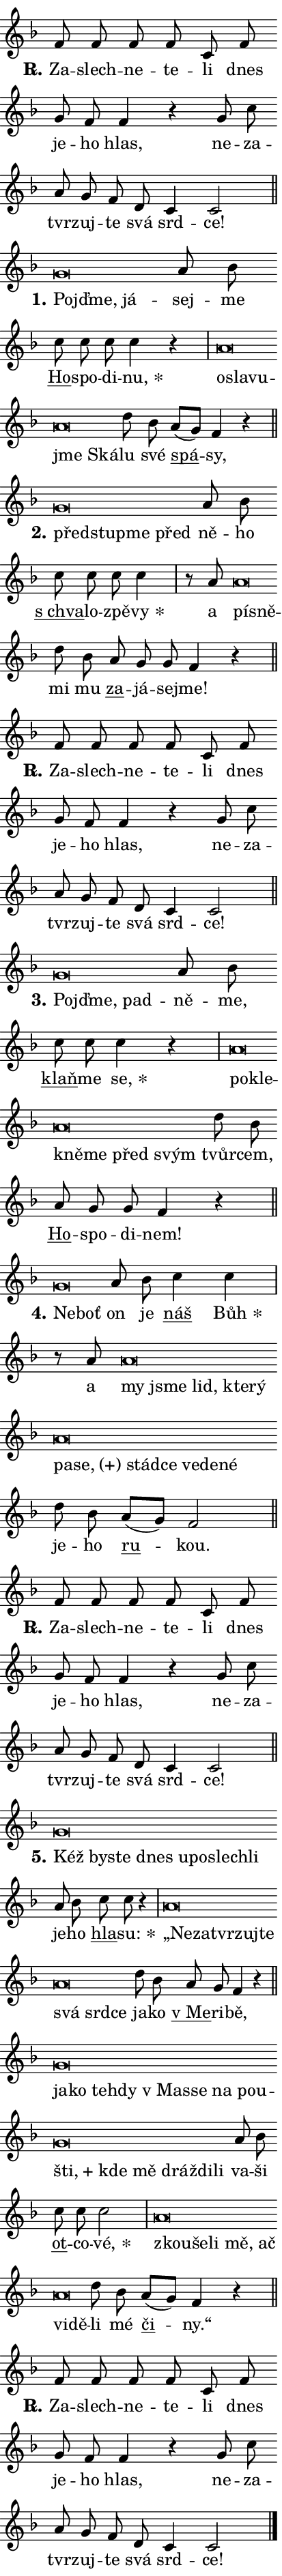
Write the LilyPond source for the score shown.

\version "2.24.0"
\header { tagline = "" }
\paper {
  indent = 0\cm
  top-margin = 0\cm
  right-margin = 0.13\cm % to fit lyric hyphens
  bottom-margin = 0\cm
  left-margin = 0\cm
  paper-width = 7\cm
  page-breaking = #ly:one-page-breaking
  system-system-spacing.basic-distance = #11
  score-system-spacing.basic-distance = #11
  ragged-last = ##f
}


%% Author: Thomas Morley
%% https://lists.gnu.org/archive/html/lilypond-user/2020-05/msg00002.html
#(define (line-position grob)
"Returns position of @var[grob} in current system:
   @code{'start}, if at first time-step
   @code{'end}, if at last time-step
   @code{'middle} otherwise
"
  (let* ((col (ly:item-get-column grob))
         (ln (ly:grob-object col 'left-neighbor))
         (rn (ly:grob-object col 'right-neighbor))
         (col-to-check-left (if (ly:grob? ln) ln col))
         (col-to-check-right (if (ly:grob? rn) rn col))
         (break-dir-left
           (and
             (ly:grob-property col-to-check-left 'non-musical #f)
             (ly:item-break-dir col-to-check-left)))
         (break-dir-right
           (and
             (ly:grob-property col-to-check-right 'non-musical #f)
             (ly:item-break-dir col-to-check-right))))
        (cond ((eqv? 1 break-dir-left) 'start)
              ((eqv? -1 break-dir-right) 'end)
              (else 'middle))))

#(define (tranparent-at-line-position vctor)
  (lambda (grob)
  "Relying on @code{line-position} select the relevant enry from @var{vctor}.
Used to determine transparency,"
    (case (line-position grob)
      ((end) (not (vector-ref vctor 0)))
      ((middle) (not (vector-ref vctor 1)))
      ((start) (not (vector-ref vctor 2))))))

noteHeadBreakVisibility =
#(define-music-function (break-visibility)(vector?)
"Makes @code{NoteHead}s transparent relying on @var{break-visibility}"
#{
  \override NoteHead.transparent =
    #(tranparent-at-line-position break-visibility)
#})

#(define delete-ledgers-for-transparent-note-heads
  (lambda (grob)
    "Reads whether a @code{NoteHead} is transparent.
If so this @code{NoteHead} is removed from @code{'note-heads} from
@var{grob}, which is supposed to be @code{LedgerLineSpanner}.
As a result ledgers are not printed for this @code{NoteHead}"
    (let* ((nhds-array (ly:grob-object grob 'note-heads))
           (nhds-list
             (if (ly:grob-array? nhds-array)
                 (ly:grob-array->list nhds-array)
                 '()))
           ;; Relies on the transparent-property being done before
           ;; Staff.LedgerLineSpanner.after-line-breaking is executed.
           ;; This is fragile ...
           (to-keep
             (remove
               (lambda (nhd)
                 (ly:grob-property nhd 'transparent #f))
               nhds-list)))
      ;; TODO find a better method to iterate over grob-arrays, similiar
      ;; to filter/remove etc for lists
      ;; For now rebuilt from scratch
      (set! (ly:grob-object grob 'note-heads)  '())
      (for-each
        (lambda (nhd)
          (ly:pointer-group-interface::add-grob grob 'note-heads nhd))
        to-keep))))

squashNotes = {
  \override NoteHead.X-extent = #'(-0.2 . 0.2)
  \override NoteHead.Y-extent = #'(-0.75 . 0)
  \override NoteHead.stencil =
    #(lambda (grob)
       (let ((pos (ly:grob-property grob 'staff-position)))
         (begin
           (if (< pos -7) (display "ERROR: Lower brevis then expected\n") (display "OK: Expected brevis position\n"))
           (if (<= pos -6) ly:text-interface::print ly:note-head::print))))
}
unSquashNotes = {
  \revert NoteHead.X-extent
  \revert NoteHead.Y-extent
  \revert NoteHead.stencil
}

hideNotes = \noteHeadBreakVisibility #begin-of-line-visible
unHideNotes = \noteHeadBreakVisibility #all-visible

% work-around for resetting accidentals
% https://lilypond.org/doc/v2.23/Documentation/notation/displaying-rhythms#unmetered-music
cadenzaMeasure = {
  \cadenzaOff
  \partial 1024 s1024
  \cadenzaOn
}

#(define-markup-command (accent layout props text) (markup?)
  "Underline accented syllable"
  (interpret-markup layout props
    #{\markup \override #'(offset . 4.3) \underline { #text }#}))

responsum = \markup \concat {
  "R" \hspace #-1.05 \path #0.1 #'((moveto 0 0.07) (lineto 0.9 0.8)) \hspace #0.05 "."
}

spaceSize = #0.6828661417322834 % exact space size for TeX Gyre Schola

\layout {
  \context {
    \Staff
    \remove "Time_signature_engraver"
    \override LedgerLineSpanner.after-line-breaking = #delete-ledgers-for-transparent-note-heads
  }
  \context {
    \Lyrics {
      \override LyricSpace.minimum-distance = \spaceSize
      \override LyricText.font-name = #"TeX Gyre Schola"
      \override LyricText.font-size = 1
      \override StanzaNumber.font-name = #"TeX Gyre Schola Bold"
      \override StanzaNumber.font-size = 1
    }
  }
  \context {
    \Score 
    \override NoteHead.text =
      #(lambda (grob) 
        (let ((pos (ly:grob-property grob 'staff-position)))
          #{\markup {
            \combine
              \halign #-0.55 \raise #(if (= pos -6) 0 0.5) \override #'(thickness . 2) \draw-line #'(3.2 . 0)
              \musicglyph "noteheads.sM1"
          }#}))
  }
}

% magnetic-lyrics.ily
%
%   written by
%     Jean Abou Samra <jean@abou-samra.fr>
%     Werner Lemberg <wl@gnu.org>
%
%   adapted by
%     Jiri Hon <jiri.hon@gmail.com>
%
% Version 2022-Apr-15

% https://www.mail-archive.com/lilypond-user@gnu.org/msg149350.html

#(define (Left_hyphen_pointer_engraver context)
   "Collect syllable-hyphen-syllable occurrences in lyrics and store
them in properties.  This engraver only looks to the left.  For
example, if the lyrics input is @code{foo -- bar}, it does the
following.

@itemize @bullet
@item
Set the @code{text} property of the @code{LyricHyphen} grob between
@q{foo} and @q{bar} to @code{foo}.

@item
Set the @code{left-hyphen} property of the @code{LyricText} grob with
text @q{foo} to the @code{LyricHyphen} grob between @q{foo} and
@q{bar}.
@end itemize

Use this auxiliary engraver in combination with the
@code{lyric-@/text::@/apply-@/magnetic-@/offset!} hook."
   (let ((hyphen #f)
         (text #f))
     (make-engraver
      (acknowledgers
       ((lyric-syllable-interface engraver grob source-engraver)
        (set! text grob)))
      (end-acknowledgers
       ((lyric-hyphen-interface engraver grob source-engraver)
        ;(when (not (grob::has-interface grob 'lyric-space-interface))
          (set! hyphen grob)));)
      ((stop-translation-timestep engraver)
       (when (and text hyphen)
         (ly:grob-set-object! text 'left-hyphen hyphen))
       (set! text #f)
       (set! hyphen #f)))))

#(define (lyric-text::apply-magnetic-offset! grob)
   "If the space between two syllables is less than the value in
property @code{LyricText@/.details@/.squash-threshold}, move the right
syllable to the left so that it gets concatenated with the left
syllable.

Use this function as a hook for
@code{LyricText@/.after-@/line-@/breaking} if the
@code{Left_@/hyphen_@/pointer_@/engraver} is active."
   (let ((hyphen (ly:grob-object grob 'left-hyphen #f)))
     (when hyphen
       (let ((left-text (ly:spanner-bound hyphen LEFT)))
         (when (grob::has-interface left-text 'lyric-syllable-interface)
           (let* ((common (ly:grob-common-refpoint grob left-text X))
                  (this-x-ext (ly:grob-extent grob common X))
                  (left-x-ext
                   (begin
                     ;; Trigger magnetism for left-text.
                     (ly:grob-property left-text 'after-line-breaking)
                     (ly:grob-extent left-text common X)))
                  ;; `delta` is the gap width between two syllables.
                  (delta (- (interval-start this-x-ext)
                            (interval-end left-x-ext)))
                  (details (ly:grob-property grob 'details))
                  (threshold (assoc-get 'squash-threshold details 0.2)))
             (when (< delta threshold)
               (let* (;; We have to manipulate the input text so that
                      ;; ligatures crossing syllable boundaries are not
                      ;; disabled.  For languages based on the Latin
                      ;; script this is essentially a beautification.
                      ;; However, for non-Western scripts it can be a
                      ;; necessity.
                      (lt (ly:grob-property left-text 'text))
                      (rt (ly:grob-property grob 'text))
                      (is-space (grob::has-interface hyphen 'lyric-space-interface))
                      (space (if is-space " " ""))
                      (extra-delta (if is-space spaceSize 0))
                      ;; Append new syllable.
                      (ltrt-space (if (and (string? lt) (string? rt))
                                (string-append lt space rt)
                                (make-concat-markup (list lt space rt))))
                      ;; Right-align `ltrt` to the right side.
                      (ltrt-space-markup (grob-interpret-markup
                               grob
                               (make-translate-markup
                                (cons (interval-length this-x-ext) 0)
                                (make-right-align-markup ltrt-space)))))
                 (begin
                   ;; Don't print `left-text`.
                   (ly:grob-set-property! left-text 'stencil #f)
                   ;; Set text and stencil (which holds all collected
                   ;; syllables so far) and shift it to the left.
                   (ly:grob-set-property! grob 'text ltrt-space)
                   (ly:grob-set-property! grob 'stencil ltrt-space-markup)
                   (ly:grob-translate-axis! grob (- (- delta extra-delta)) X))))))))))


#(define (lyric-hyphen::displace-bounds-first grob)
   ;; Make very sure this callback isn't triggered too early.
   (let ((left (ly:spanner-bound grob LEFT))
         (right (ly:spanner-bound grob RIGHT)))
     (ly:grob-property left 'after-line-breaking)
     (ly:grob-property right 'after-line-breaking)
     (ly:lyric-hyphen::print grob)))

squashThreshold = #0.4

\layout {
  \context {
    \Lyrics
    \consists #Left_hyphen_pointer_engraver
    \override LyricText.after-line-breaking =
      #lyric-text::apply-magnetic-offset!
    \override LyricHyphen.stencil = #lyric-hyphen::displace-bounds-first
    \override LyricText.details.squash-threshold = \squashThreshold
    \override LyricHyphen.minimum-distance = 0
    \override LyricHyphen.minimum-length = \squashThreshold
  }
}

squashText = \override LyricText.details.squash-threshold = 9999
unSquashText = \override LyricText.details.squash-threshold = \squashThreshold

leftText = \override LyricText.self-alignment-X = #LEFT
unLeftText = \revert LyricText.self-alignment-X

starOffset = #(lambda (grob) 
                (let ((x_offset (ly:self-alignment-interface::aligned-on-x-parent grob)))
                  (if (= x_offset 0) 0 (+ x_offset 1.2))))

star = #(define-music-function (syllable)(string?)
"Append star separator at the end of a syllable"
#{
  \once \override LyricText.X-offset = #starOffset
  \lyricmode { \markup {
    #syllable
    \override #'((font-name . "TeX Gyre Schola Bold")) \hspace #0.2 \lower #0.65 \larger "*"
  } }
#})

starAccent = #(define-music-function (syllable)(string?)
"Append star separator at the end of a syllable and make accent"
#{
  \once \override LyricText.X-offset = #starOffset
  \lyricmode { \markup {
    \accent #syllable
    \override #'((font-name . "TeX Gyre Schola Bold")) \hspace #0.2 \lower #0.65 \larger "*"
  } }
#})

breath = #(define-music-function (syllable)(string?)
"Append breathing indicator at the end of a syllable"
#{
  \lyricmode { \markup { #syllable "+" } }
#})

optionalBreath = #(define-music-function (syllable)(string?)
"Append optional breathing indicator at the end of a syllable"
#{
  \lyricmode { \markup { #syllable "(+)" } }
#})


\score {
    <<
        \new Voice = "melody" { \cadenzaOn \key f \major \relative { f'8 f f f \bar "" c f \bar "" g f f4 r \bar "" g8 c \bar "" a g \bar "" f d \bar "" c4 c2 \cadenzaMeasure \bar "||" \break } }
        \new Lyrics \lyricsto "melody" { \lyricmode { \set stanza = \responsum
Za -- slech -- ne -- te -- li dnes je -- ho hlas, ne -- za -- tvr -- zuj -- te svá srd -- ce! } }
    >>
    \layout {}
}

\score {
    <<
        \new Voice = "melody" { \cadenzaOn \key f \major \relative { \squashNotes g'\breve*1/16 \hideNotes \breve*1/16 \breve*1/16 \bar "" \unHideNotes \unSquashNotes a8 bes \bar "" c c c c4 r \cadenzaMeasure \bar "|" \squashNotes a\breve*1/16 \hideNotes \breve*1/16 \bar "" \breve*1/16 \bar "" \breve*1/16 \breve*1/16 \bar "" \unHideNotes \unSquashNotes d8 bes \bar "" a[( g)] f4 r \cadenzaMeasure \bar "||" \break } }
        \new Lyrics \lyricsto "melody" { \lyricmode { \set stanza = "1."
\leftText Pojď -- \squashText me, já -- \unLeftText \unSquashText sej -- me \markup \accent Ho -- spo -- di -- \star nu, \leftText o -- \squashText sla -- vu -- jme Ská -- \unLeftText \unSquashText lu své \markup \accent spá -- sy, } }
    >>
    \layout {}
}

\score {
    <<
        \new Voice = "melody" { \cadenzaOn \key f \major \relative { \squashNotes g'\breve*1/16 \hideNotes \breve*1/16 \bar "" \breve*1/16 \breve*1/16 \bar "" \unHideNotes \unSquashNotes a8 bes \bar "" c c c c4 \cadenzaMeasure \bar "|" r8 a \squashNotes a\breve*1/16 \hideNotes \breve*1/16 \bar "" \unHideNotes \unSquashNotes d8 bes \bar "" a g g f4 r \cadenzaMeasure \bar "||" \break } }
        \new Lyrics \lyricsto "melody" { \lyricmode { \set stanza = "2."
\leftText před -- \squashText stup -- me před \unLeftText \unSquashText ně -- ho \markup \accent "s chva" -- lo -- zpě -- \star vy a \leftText pí -- \squashText sně -- \unLeftText \unSquashText mi mu \markup \accent za -- já -- sej -- me! } }
    >>
    \layout {}
}

\score {
    <<
        \new Voice = "melody" { \cadenzaOn \key f \major \relative { f'8 f f f \bar "" c f \bar "" g f f4 r \bar "" g8 c \bar "" a g \bar "" f d \bar "" c4 c2 \cadenzaMeasure \bar "||" \break } }
        \new Lyrics \lyricsto "melody" { \lyricmode { \set stanza = \responsum
Za -- slech -- ne -- te -- li dnes je -- ho hlas, ne -- za -- tvr -- zuj -- te svá srd -- ce! } }
    >>
    \layout {}
}

\score {
    <<
        \new Voice = "melody" { \cadenzaOn \key f \major \relative { \squashNotes g'\breve*1/16 \hideNotes \breve*1/16 \breve*1/16 \bar "" \unHideNotes \unSquashNotes a8 bes \bar "" c c c4 r \cadenzaMeasure \bar "|" \squashNotes a\breve*1/16 \hideNotes \breve*1/16 \bar "" \breve*1/16 \bar "" \breve*1/16 \bar "" \breve*1/16 \breve*1/16 \bar "" \unHideNotes \unSquashNotes d8 bes \bar "" a g g f4 r \cadenzaMeasure \bar "||" \break } }
        \new Lyrics \lyricsto "melody" { \lyricmode { \set stanza = "3."
\leftText Pojď -- \squashText me, pad -- \unLeftText \unSquashText ně -- me, \markup \accent klaň -- me \star se, \leftText po -- \squashText kle -- kně -- me před svým \unLeftText \unSquashText tvůr -- cem, \markup \accent Ho -- spo -- di -- nem! } }
    >>
    \layout {}
}

\score {
    <<
        \new Voice = "melody" { \cadenzaOn \key f \major \relative { \squashNotes g'\breve*1/16 \hideNotes \breve*1/16 \bar "" \unHideNotes \unSquashNotes a8 bes \bar "" c4 c \cadenzaMeasure \bar "|" r8 a \squashNotes a\breve*1/16 \hideNotes \breve*1/16 \bar "" \breve*1/16 \bar "" \breve*1/16 \bar "" \breve*1/16 \bar "" \breve*1/16 \bar "" \breve*1/16 \bar "" \breve*1/16 \bar "" \breve*1/16 \bar "" \breve*1/16 \bar "" \breve*1/16 \breve*1/16 \bar "" \unHideNotes \unSquashNotes d8 bes \bar "" a[( g)] f2 \cadenzaMeasure \bar "||" \break } }
        \new Lyrics \lyricsto "melody" { \lyricmode { \set stanza = "4."
\leftText Ne -- \squashText boť \unLeftText \unSquashText on je \markup \accent náš \star Bůh a \leftText my \squashText jsme lid, kte -- rý pa -- \optionalBreath se, stád -- ce ve -- de -- né \unLeftText \unSquashText je -- ho \markup \accent ru -- kou. } }
    >>
    \layout {}
}

\score {
    <<
        \new Voice = "melody" { \cadenzaOn \key f \major \relative { f'8 f f f \bar "" c f \bar "" g f f4 r \bar "" g8 c \bar "" a g \bar "" f d \bar "" c4 c2 \cadenzaMeasure \bar "||" \break } }
        \new Lyrics \lyricsto "melody" { \lyricmode { \set stanza = \responsum
Za -- slech -- ne -- te -- li dnes je -- ho hlas, ne -- za -- tvr -- zuj -- te svá srd -- ce! } }
    >>
    \layout {}
}

\score {
    <<
        \new Voice = "melody" { \cadenzaOn \key f \major \relative { \squashNotes g'\breve*1/16 \hideNotes \breve*1/16 \bar "" \breve*1/16 \bar "" \breve*1/16 \bar "" \breve*1/16 \bar "" \breve*1/16 \bar "" \breve*1/16 \breve*1/16 \bar "" \unHideNotes \unSquashNotes a8 bes \bar "" c c r4 \cadenzaMeasure \bar "|" \squashNotes a\breve*1/16 \hideNotes \breve*1/16 \bar "" \breve*1/16 \bar "" \breve*1/16 \bar "" \breve*1/16 \bar "" \breve*1/16 \bar "" \breve*1/16 \breve*1/16 \bar "" \unHideNotes \unSquashNotes d8 bes \bar "" a g f4 r \cadenzaMeasure \bar "||" \break } }
        \new Lyrics \lyricsto "melody" { \lyricmode { \set stanza = "5."
\leftText Kéž \squashText by -- ste dnes u -- po -- slech -- li \unLeftText \unSquashText je -- ho \markup \accent hla -- \star su: \leftText „Ne -- \squashText za -- tvr -- zuj -- te svá srd -- ce \unLeftText \unSquashText ja -- ko \markup \accent "v Me" -- ri -- bě, } }
    >>
    \layout {}
}

\score {
    <<
        \new Voice = "melody" { \cadenzaOn \key f \major \relative { \squashNotes g'\breve*1/16 \hideNotes \breve*1/16 \bar "" \breve*1/16 \bar "" \breve*1/16 \bar "" \breve*1/16 \bar "" \breve*1/16 \bar "" \breve*1/16 \bar "" \breve*1/16 \bar "" \breve*1/16 \bar "" \breve*1/16 \bar "" \breve*1/16 \bar "" \breve*1/16 \bar "" \breve*1/16 \breve*1/16 \bar "" \unHideNotes \unSquashNotes a8 bes \bar "" c c c2 \cadenzaMeasure \bar "|" \squashNotes a\breve*1/16 \hideNotes \breve*1/16 \bar "" \breve*1/16 \bar "" \breve*1/16 \bar "" \breve*1/16 \bar "" \breve*1/16 \breve*1/16 \bar "" \unHideNotes \unSquashNotes d8 bes \bar "" a[( g)] f4 r \cadenzaMeasure \bar "||" \break } }
        \new Lyrics \lyricsto "melody" { \lyricmode { \leftText ja -- \squashText ko teh -- dy "v Ma" -- sse na pou -- \breath "šti," kde mě dráž -- di -- li \unLeftText \unSquashText va -- ši \markup \accent ot -- co -- \star vé, \leftText zkou -- \squashText še -- li mě, ač vi -- dě -- \unLeftText \unSquashText li mé \markup \accent či -- ny.“ } }
    >>
    \layout {}
}

\score {
    <<
        \new Voice = "melody" { \cadenzaOn \key f \major \relative { f'8 f f f \bar "" c f \bar "" g f f4 r \bar "" g8 c \bar "" a g \bar "" f d \bar "" c4 c2 \cadenzaMeasure \bar "||" \break } \bar "|." }
        \new Lyrics \lyricsto "melody" { \lyricmode { \set stanza = \responsum
Za -- slech -- ne -- te -- li dnes je -- ho hlas, ne -- za -- tvr -- zuj -- te svá srd -- ce! } }
    >>
    \layout {}
}
